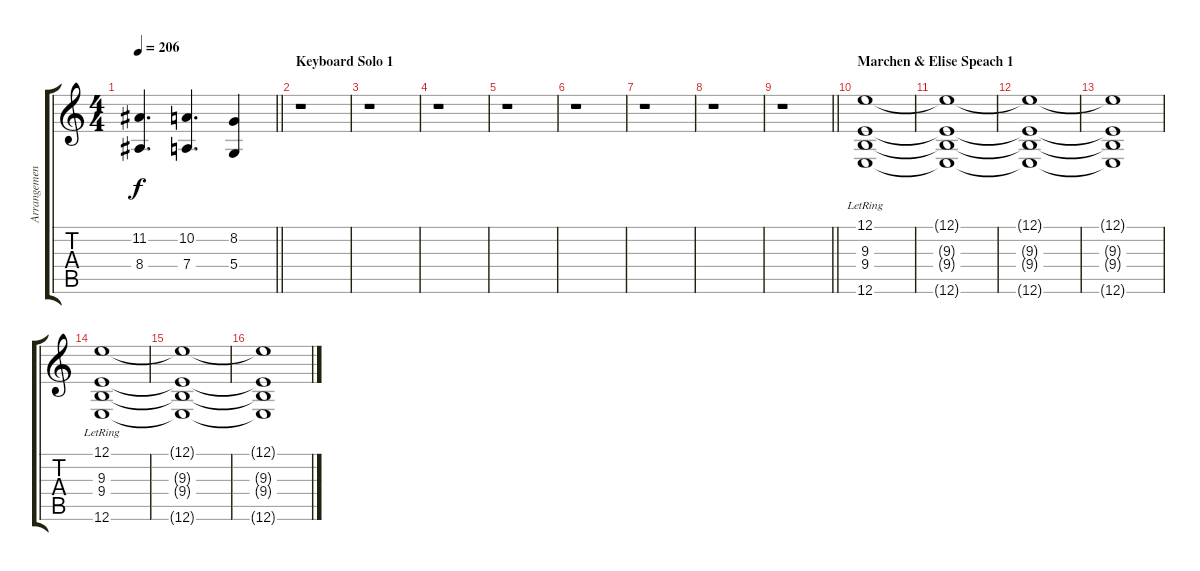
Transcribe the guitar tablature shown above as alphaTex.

\track ("Arrangements/Elize" "Arrangemen") {instrument orchestrahit}
\staff {score tabs}
\tuning (E4 B3 G3 D3 A2 E2) {hide}
\ts (4 4)
\tempo 206
\clef g2
\barLineRight lightlight
\ks c
(11.2 8.4).4{d dy f} (10.2 7.4).4{d} (8.2 5.4).4 |
\section ("" "Keyboard Solo 1")
r.1 |
r.1 |
r.1 |
r.1 |
r.1 |
r.1 |
r.1 |
\barLineRight lightlight
r.1 |
\section ("" "Marchen & Elise Speach 1")
(12.1{lr} 9.3{lr} 9.4{lr} 12.6{lr}).1 |
(12.1{t} 9.3{t} 9.4{t} 12.6{t}).1 |
(12.1{t} 9.3{t} 9.4{t} 12.6{t}).1 |
(12.1{t} 9.3{t} 9.4{t} 12.6{t}).1 |
(12.1{lr} 9.3{lr} 9.4{lr} 12.6{lr}).1 |
(12.1{t} 9.3{t} 9.4{t} 12.6{t}).1 |
(12.1{t} 9.3{t} 9.4{t} 12.6{t}).1
